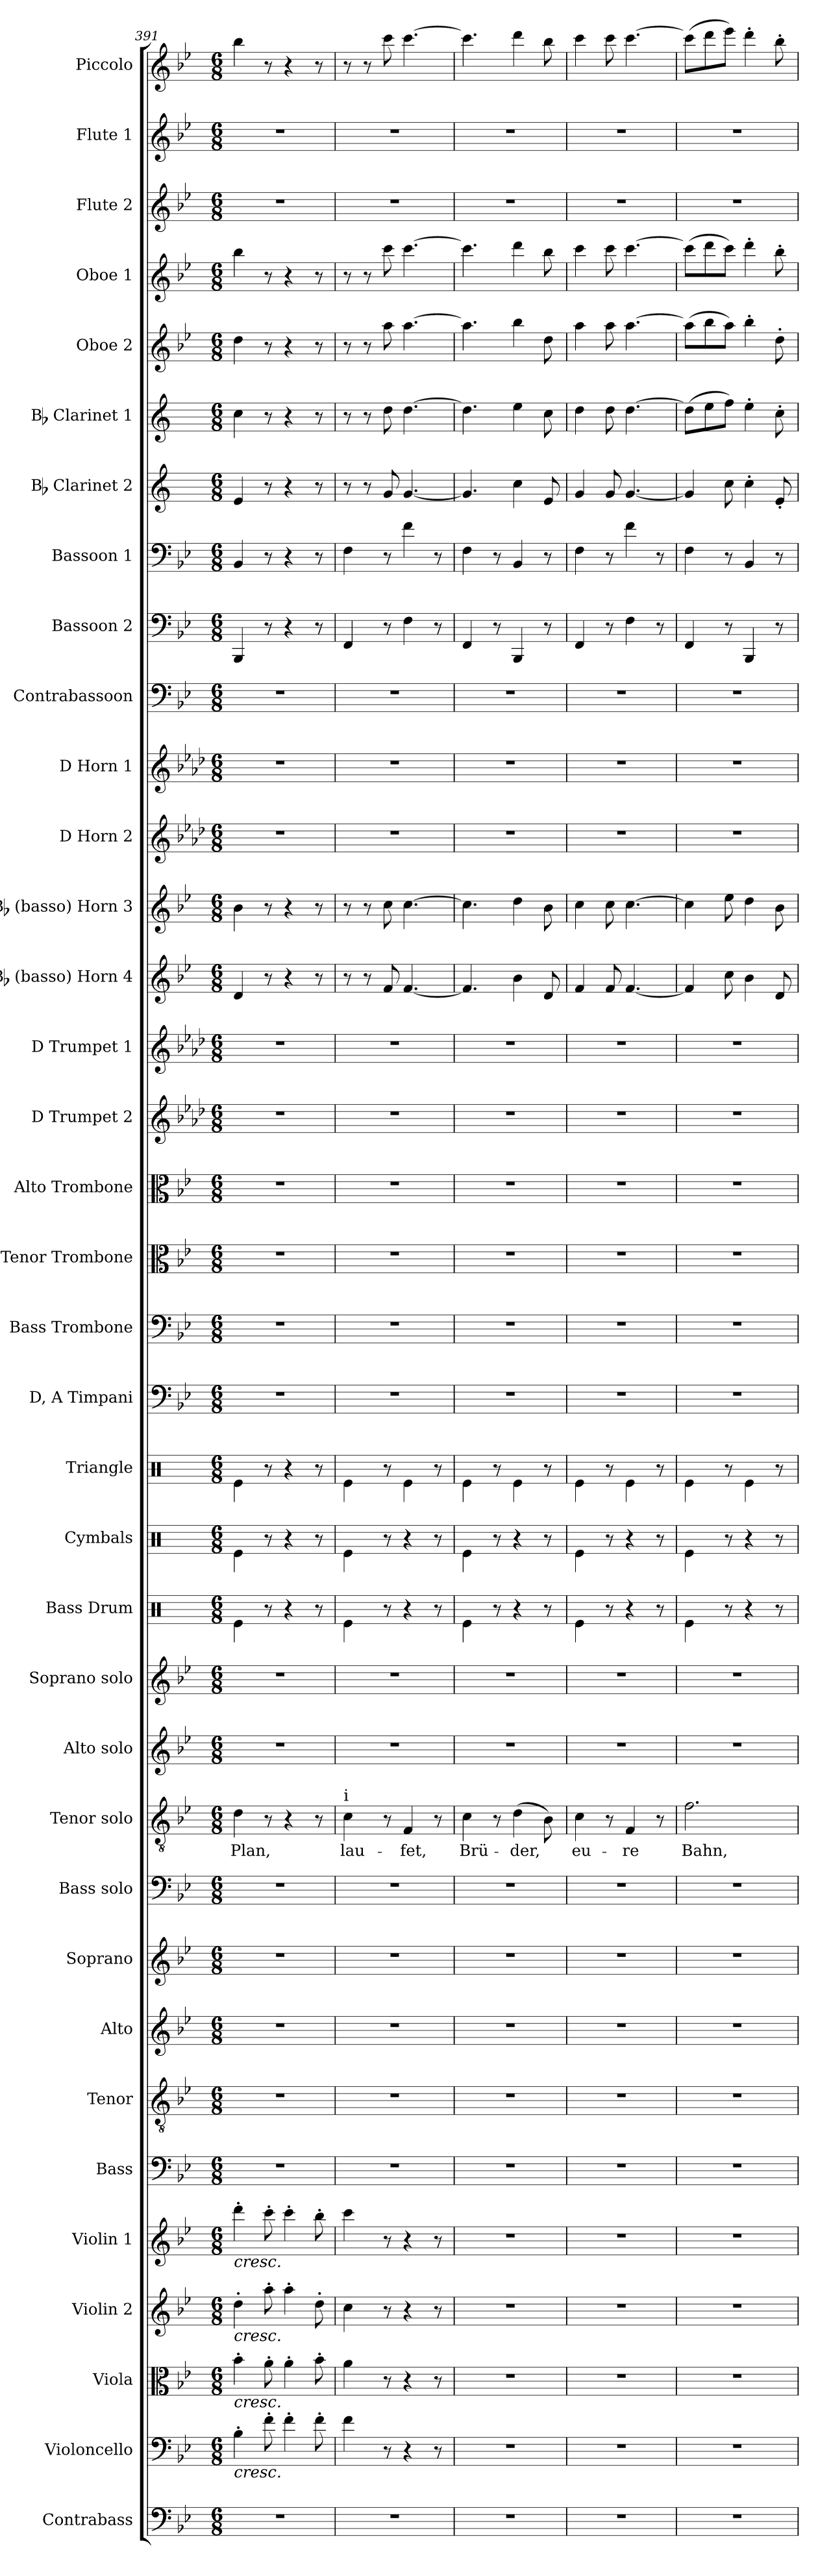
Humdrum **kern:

**kern	**kern	**kern	**kern	**kern	**kern	**kern	**kern	**kern	**kern	**kern	**text	**kern	**kern	**kern	**kern	**kern	**kern	**kern	**kern	**kern	**kern	**kern	**kern	**kern	**kern	**kern	**kern	**kern	**kern	**kern	**kern	**kern	**kern	**kern	**kern	**kern
*part36	*part35	*part34	*part33	*part32	*part31	*part30	*part29	*part28	*part27	*part26	*part26	*part25	*part24	*part23	*part22	*part21	*part20	*part19	*part18	*part17	*part16	*part15	*part14	*part13	*part12	*part11	*part10	*part9	*part8	*part7	*part6	*part5	*part4	*part3	*part2	*part1
*staff36	*staff35	*staff34	*staff33	*staff32	*staff31	*staff30	*staff29	*staff28	*staff27	*staff26	*staff26	*staff25	*staff24	*staff23	*staff22	*staff21	*staff20	*staff19	*staff18	*staff17	*staff16	*staff15	*staff14	*staff13	*staff12	*staff11	*staff10	*staff9	*staff8	*staff7	*staff6	*staff5	*staff4	*staff3	*staff2	*staff1
*I"Contrabass	*I"Violoncello	*I"Viola	*I"Violin 2	*I"Violin 1	*I"Bass	*I"Tenor	*I"Alto	*I"Soprano	*I"Bass solo	*I"Tenor solo	*	*I"Alto solo	*I"Soprano solo	*I"Bass Drum	*I"Cymbals	*I"Triangle	*I"D, A Timpani	*I"Bass Trombone	*I"Tenor Trombone	*I"Alto Trombone	*I"D Trumpet 2	*I"D Trumpet 1	*I"Bb (basso) Horn 4	*I"Bb (basso) Horn 3	*I"D Horn 2	*I"D Horn 1	*I"Contrabassoon	*I"Bassoon 2	*I"Bassoon 1	*I"Bb Clarinet 2	*I"Bb Clarinet 1	*I"Oboe 2	*I"Oboe 1	*I"Flute 2	*I"Flute 1	*I"Piccolo
*I'Cb	*I'Vc	*I'Vla	*I'Vln 2	*I'Vln 1	*I'B	*I'T	*I'A	*I'S	*I'B solo	*I'T solo	*	*I'A solo	*I'S solo	*I'B Dr	*I'Cym	*I'Tri	*I'Timp	*I'B Trb	*I'T Trb	*I'A Trb	*I'Tpt 2	*I'Tpt 1	*I'Hn 4	*I'Hn 3	*I'Hn 2	*I'Hn 1	*I'C Bsn	*I'Bsn 2	*I'Bsn 1	*I'Cl 2	*I'Cl 1	*I'Ob 2	*I'Ob 1	*I'Fl 2	*I'Fl 1	*I'Picc
*clefF4	*clefF4	*clefC3	*clefG2	*clefG2	*clefF4	*clefGv2	*clefG2	*clefG2	*clefF4	*clefGv2	*	*clefG2	*clefG2	*clefX	*clefX	*clefX	*clefF4	*clefF4	*clefC3	*clefC3	*clefG2	*clefG2	*clefG2	*clefG2	*clefG2	*clefG2	*clefF4	*clefF4	*clefF4	*clefG2	*clefG2	*clefG2	*clefG2	*clefG2	*clefG2	*clefG2
*ITrd7c12	*	*	*	*	*	*	*	*	*	*	*	*	*	*	*	*	*	*	*	*	*ITrd-1c-2	*ITrd-1c-2	*ITrd8c14	*ITrd8c14	*ITrd6c10	*ITrd6c10	*ITrd7c12	*	*	*ITrd1c2	*ITrd1c2	*	*	*	*	*ITrd-7c-12
*k[b-e-]	*k[b-e-]	*k[b-e-]	*k[b-e-]	*k[b-e-]	*k[b-e-]	*k[b-e-]	*k[b-e-]	*k[b-e-]	*k[b-e-]	*k[b-e-]	*	*k[b-e-]	*k[b-e-]	*k[]	*k[]	*k[]	*k[b-e-]	*k[b-e-]	*k[b-e-]	*k[b-e-]	*k[b-e-]	*k[b-e-]	*k[b-e-]	*k[b-e-]	*k[b-e-]	*k[b-e-]	*k[b-e-]	*k[b-e-]	*k[b-e-]	*k[b-e-]	*k[b-e-]	*k[b-e-]	*k[b-e-]	*k[b-e-]	*k[b-e-]	*k[b-e-]
*M6/8	*M6/8	*M6/8	*M6/8	*M6/8	*M6/8	*M6/8	*M6/8	*M6/8	*M6/8	*M6/8	*	*M6/8	*M6/8	*M6/8	*M6/8	*M6/8	*M6/8	*M6/8	*M6/8	*M6/8	*M6/8	*M6/8	*M6/8	*M6/8	*M6/8	*M6/8	*M6/8	*M6/8	*M6/8	*M6/8	*M6/8	*M6/8	*M6/8	*M6/8	*M6/8	*M6/8
=391	=391	=391	=391	=391	=391	=391	=391	=391	=391	=391	=391	=391	=391	=391	=391	=391	=391	=391	=391	=391	=391	=391	=391	=391	=391	=391	=391	=391	=391	=391	=391	=391	=391	=391	=391	=391
!	!	!	!	!LO:TX:b:i:t=cresc.	!	!	!	!	!	!	!	!	!	!	!	!	!	!	!	!	!	!	!	!	!	!	!	!	!	!	!	!	!	!	!	!
!	!	!	!LO:TX:b:i:t=cresc.	!	!	!	!	!	!	!	!	!	!	!	!	!	!	!	!	!	!	!	!	!	!	!	!	!	!	!	!	!	!	!	!	!
!	!	!LO:TX:b:i:t=cresc.	!	!	!	!	!	!	!	!	!	!	!	!	!	!	!	!	!	!	!	!	!	!	!	!	!	!	!	!	!	!	!	!	!	!
!	!LO:TX:b:i:t=cresc.	!	!	!	!	!	!	!	!	!	!	!	!	!	!	!	!	!	!	!	!	!	!	!	!	!	!	!	!	!	!	!	!	!	!	!
!	!	!	!	!	!	!	!	!	!	!	!LO:LY:b	!	!	!	!	!	!	!	!	!	!	!	!	!	!	!	!	!	!	!	!	!	!	!	!	!
2.r	4B-'\	4b-'\	4dd'\	4ddd'\	2.r	2.r	2.r	2.r	2.r	4d\	Plan,	2.r	2.r	4Re\	4Re\	4Re\	2.r	2.r	2.r	2.r	2.r	2.r	4D/	4B-\	2.r	2.r	2.r	4BBB-/	4BB-/	4d/	4b-\	4dd\	4bb-\	2.r	2.r	4bbb-\
.	8f'\	8a'\	8aa'\	8ccc'\	.	.	.	.	.	8r	.	.	.	8r	8r	8r	.	.	.	.	.	.	8r	8r	.	.	.	8r	8r	8r	8r	8r	8r	.	.	8r
.	4f'\	4a'\	4aa'\	4ccc'\	.	.	.	.	.	4r	.	.	.	4r	4r	4r	.	.	.	.	.	.	4r	4r	.	.	.	4r	4r	4r	4r	4r	4r	.	.	4r
.	8f'\	8b-'\	8dd'\	8bb-'\	.	.	.	.	.	8r	.	.	.	8r	8r	8r	.	.	.	.	.	.	8r	8r	.	.	.	8r	8r	8r	8r	8r	8r	.	.	8r
=392	=392	=392	=392	=392	=392	=392	=392	=392	=392	=392	=392	=392	=392	=392	=392	=392	=392	=392	=392	=392	=392	=392	=392	=392	=392	=392	=392	=392	=392	=392	=392	=392	=392	=392	=392	=392
!	!	!	!	!	!	!	!	!	!	!LO:TX:a:t=i	!	!	!	!	!	!	!	!	!	!	!	!	!	!	!	!	!	!	!	!	!	!	!	!	!	!
!	!	!	!	!	!	!	!	!	!	!	!LO:LY:b	!	!	!	!	!	!	!	!	!	!	!	!	!	!	!	!	!	!	!	!	!	!	!	!	!
2.r	4f\	4a\	4cc\	4ccc\	2.r	2.r	2.r	2.r	2.r	4c\	lau-	2.r	2.r	4Re\	4Re\	4Re\	2.r	2.r	2.r	2.r	2.r	2.r	8r	8r	2.r	2.r	2.r	4FF/	4F\	8r	8r	8r	8r	2.r	2.r	8r
.	.	.	.	.	.	.	.	.	.	.	.	.	.	.	.	.	.	.	.	.	.	.	8r	8r	.	.	.	.	.	8r	8r	8r	8r	.	.	8r
.	8r	8r	8r	8r	.	.	.	.	.	8r	.	.	.	8r	8r	8r	.	.	.	.	.	.	8F/	8c\	.	.	.	8r	8r	8f/	8cc\	8aa\	8ccc\	.	.	8cccc\
!	!	!	!	!	!	!	!	!	!	!	!LO:LY:b	!	!	!	!	!	!	!	!	!	!	!	!	!	!	!	!	!	!	!	!	!	!	!	!	!
.	4r	4r	4r	4r	.	.	.	.	.	4F/	-fet,	.	.	4r	4r	4Re\	.	.	.	.	.	.	[4.F/	[4.c\	.	.	.	4F\	4f\	[4.f/	[4.cc\	[4.aa\	[4.ccc\	.	.	[4.cccc\
.	8r	8r	8r	8r	.	.	.	.	.	8r	.	.	.	8r	8r	8r	.	.	.	.	.	.	.	.	.	.	.	8r	8r	.	.	.	.	.	.	.
=393	=393	=393	=393	=393	=393	=393	=393	=393	=393	=393	=393	=393	=393	=393	=393	=393	=393	=393	=393	=393	=393	=393	=393	=393	=393	=393	=393	=393	=393	=393	=393	=393	=393	=393	=393	=393
!	!	!	!	!	!	!	!	!	!	!	!LO:LY:b	!	!	!	!	!	!	!	!	!	!	!	!	!	!	!	!	!	!	!	!	!	!	!	!	!
2.r	2.r	2.r	2.r	2.r	2.r	2.r	2.r	2.r	2.r	4c\	Brü-	2.r	2.r	4Re\	4Re\	4Re\	2.r	2.r	2.r	2.r	2.r	2.r	4.F/]	4.c\]	2.r	2.r	2.r	4FF/	4F\	4.f/]	4.cc\]	4.aa\]	4.ccc\]	2.r	2.r	4.cccc\]
.	.	.	.	.	.	.	.	.	.	8r	.	.	.	8r	8r	8r	.	.	.	.	.	.	.	.	.	.	.	8r	8r	.	.	.	.	.	.	.
!	!	!	!	!	!	!	!	!	!	!	!LO:LY:b	!	!	!	!	!	!	!	!	!	!	!	!	!	!	!	!	!	!	!	!	!	!	!	!	!
.	.	.	.	.	.	.	.	.	.	(4d\	-der,	.	.	4r	4r	4Re\	.	.	.	.	.	.	4B-\	4d\	.	.	.	4BBB-/	4BB-/	4b-\	4dd\	4bb-\	4ddd\	.	.	4dddd\
.	.	.	.	.	.	.	.	.	.	8B-\)	.	.	.	8r	8r	8r	.	.	.	.	.	.	8D/	8B-\	.	.	.	8r	8r	8d/	8b-\	8dd\	8bb-\	.	.	8bbb-\
=394	=394	=394	=394	=394	=394	=394	=394	=394	=394	=394	=394	=394	=394	=394	=394	=394	=394	=394	=394	=394	=394	=394	=394	=394	=394	=394	=394	=394	=394	=394	=394	=394	=394	=394	=394	=394
!	!	!	!	!	!	!	!	!	!	!	!LO:LY:b	!	!	!	!	!	!	!	!	!	!	!	!	!	!	!	!	!	!	!	!	!	!	!	!	!
2.r	2.r	2.r	2.r	2.r	2.r	2.r	2.r	2.r	2.r	4c\	eu-	2.r	2.r	4Re\	4Re\	4Re\	2.r	2.r	2.r	2.r	2.r	2.r	4F/	4c\	2.r	2.r	2.r	4FF/	4F\	4f/	4cc\	4aa\	4ccc\	2.r	2.r	4cccc\
.	.	.	.	.	.	.	.	.	.	8r	.	.	.	8r	8r	8r	.	.	.	.	.	.	8F/	8c\	.	.	.	8r	8r	8f/	8cc\	8aa\	8ccc\	.	.	8cccc\
!	!	!	!	!	!	!	!	!	!	!	!LO:LY:b	!	!	!	!	!	!	!	!	!	!	!	!	!	!	!	!	!	!	!	!	!	!	!	!	!
.	.	.	.	.	.	.	.	.	.	4F/	-re	.	.	4r	4r	4Re\	.	.	.	.	.	.	[4.F/	[4.c\	.	.	.	4F\	4f\	[4.f/	[4.cc\	[4.aa\	[4.ccc\	.	.	[4.cccc\
.	.	.	.	.	.	.	.	.	.	8r	.	.	.	8r	8r	8r	.	.	.	.	.	.	.	.	.	.	.	8r	8r	.	.	.	.	.	.	.
=395	=395	=395	=395	=395	=395	=395	=395	=395	=395	=395	=395	=395	=395	=395	=395	=395	=395	=395	=395	=395	=395	=395	=395	=395	=395	=395	=395	=395	=395	=395	=395	=395	=395	=395	=395	=395
!	!	!	!	!	!	!	!	!	!	!	!LO:LY:b	!	!	!	!	!	!	!	!	!	!	!	!	!	!	!	!	!	!	!	!	!	!	!	!	!
2.r	2.r	2.r	2.r	2.r	2.r	2.r	2.r	2.r	2.r	2.f\	Bahn,	2.r	2.r	4Re\	4Re\	4Re\	2.r	2.r	2.r	2.r	2.r	2.r	4F/]	4c\]	2.r	2.r	2.r	4FF/	4F\	4f/]	(8cc\L]	(8aa\L]	(8ccc\L]	2.r	2.r	(8cccc\L]
.	.	.	.	.	.	.	.	.	.	.	.	.	.	.	.	.	.	.	.	.	.	.	.	.	.	.	.	.	.	.	8dd\	8bb-\	8ddd\	.	.	8dddd\
.	.	.	.	.	.	.	.	.	.	.	.	.	.	8r	8r	8r	.	.	.	.	.	.	8c\	8e-\	.	.	.	8r	8r	8b-\	8ee-\J)	8aa\J)	8ccc\J)	.	.	8eeee-\J)
.	.	.	.	.	.	.	.	.	.	.	.	.	.	4r	4r	4Re\	.	.	.	.	.	.	4B-\	4d\	.	.	.	4BBB-/	4BB-/	4b-'\	4dd'\	4bb-'\	4ddd'\	.	.	4dddd'\
.	.	.	.	.	.	.	.	.	.	.	.	.	.	8r	8r	8r	.	.	.	.	.	.	8D/	8B-\	.	.	.	8r	8r	8d'/	8b-'\	8dd'\	8bb-'\	.	.	8bbb-'\
=	=	=	=	=	=	=	=	=	=	=	=	=	=	=	=	=	=	=	=	=	=	=	=	=	=	=	=	=	=	=	=	=	=	=	=	=
*-	*-	*-	*-	*-	*-	*-	*-	*-	*-	*-	*-	*-	*-	*-	*-	*-	*-	*-	*-	*-	*-	*-	*-	*-	*-	*-	*-	*-	*-	*-	*-	*-	*-	*-	*-	*-
